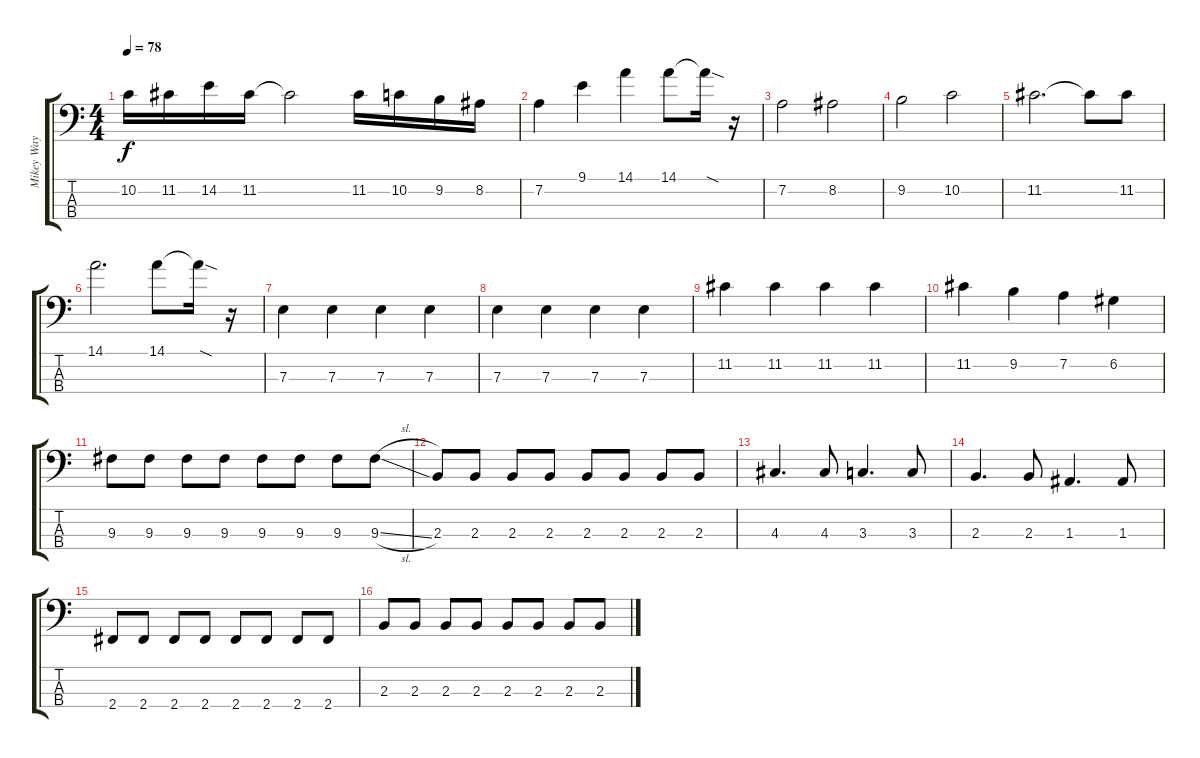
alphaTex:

\track ("Mikey Way [Bass]" "Mikey Way ") {instrument electricbasspick}
\staff {score tabs}
\tuning (G2 D2 A1 E1) {hide}
\ts (4 4)
\tempo 78
\clef f4
\ks c
10.2.16{dy f} 11.2.16 14.2.16 11.2.16 11.2{t}.2 11.2.16 10.2.16 9.2.16 8.2.16 |
7.2.4 9.1.4 14.1.4 14.1.8 14.1{sod t}.16 r.16 |
7.2.2 8.2.2 |
9.2.2 10.2.2 |
11.2.2{d} 11.2{t}.8 11.2.8 |
14.1.2{d} 14.1.8 14.1{sod t}.16 r.16 |
7.3.4 7.3.4 7.3.4 7.3.4 |
7.3.4 7.3.4 7.3.4 7.3.4 |
11.2.4 11.2.4 11.2.4 11.2.4 |
11.2.4 9.2.4 7.2.4 6.2.4 |
9.3.8 9.3.8 9.3.8 9.3.8 9.3.8 9.3.8 9.3.8 9.3{sl}.8 |
2.3.8 2.3.8 2.3.8 2.3.8 2.3.8 2.3.8 2.3.8 2.3.8 |
4.3.4{d} 4.3.8 3.3.4{d} 3.3.8 |
2.3.4{d} 2.3.8 1.3.4{d} 1.3.8 |
2.4.8 2.4.8 2.4.8 2.4.8 2.4.8 2.4.8 2.4.8 2.4.8 |
2.3.8 2.3.8 2.3.8 2.3.8 2.3.8 2.3.8 2.3.8 2.3.8
